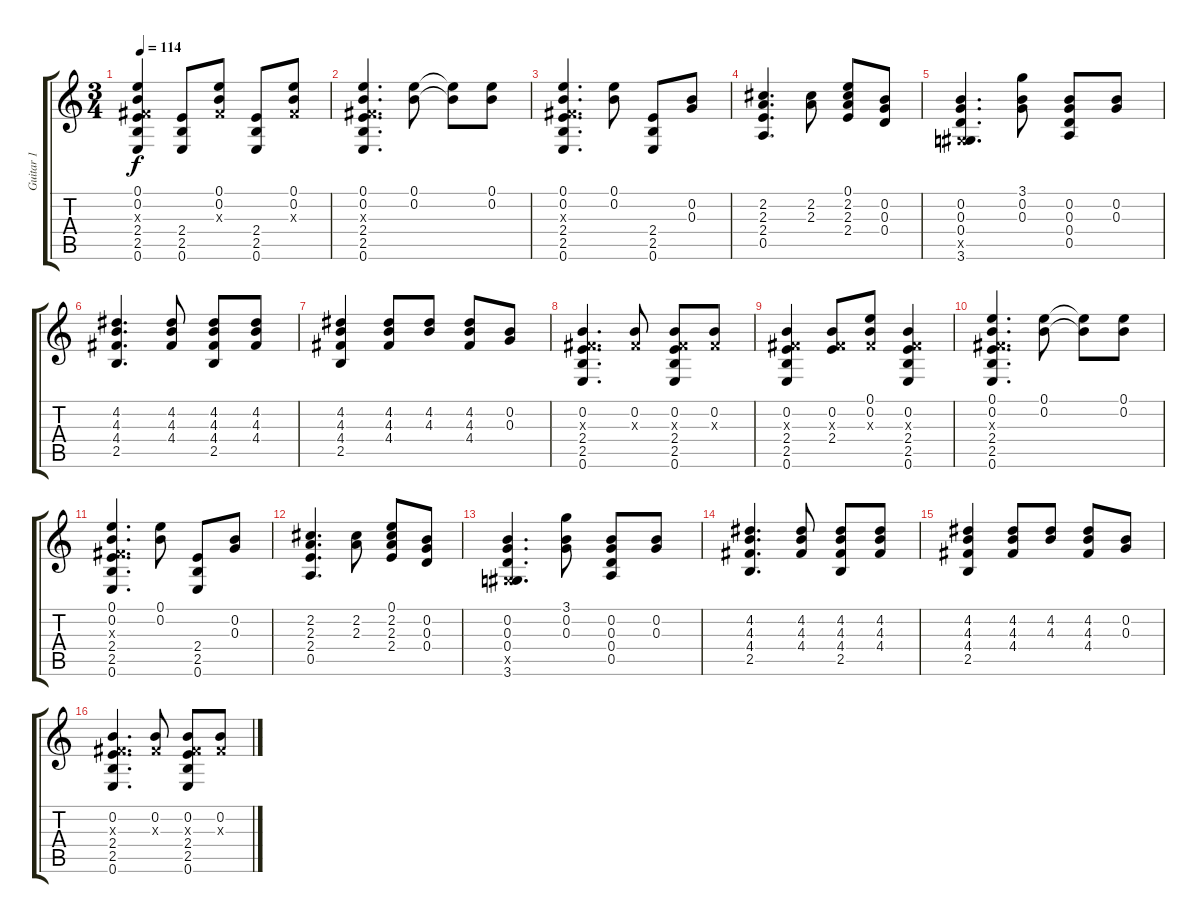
\track ("Guitar 1" "Guitar 1") {instrument acousticguitarsteel}
\staff {score tabs}
\tuning (E4 B3 G3 D3 A2 E2) {hide}
\ts (3 4)
\tempo 114
\clef g2
\ks c
(0.1 0.2 -1.3{x} 2.4 2.5 0.6).4{dy f} (2.4 2.5 0.6).8 (0.1 0.2 -1.3{x}).8 (2.4 2.5 0.6).8 (0.1 0.2 -1.3{x}).8 |
(0.1 0.2 -1.3{x} 2.4 2.5 0.6).4{d} (0.1 0.2).8 (0.1{t} 0.2{t}).8 (0.1 0.2).8 |
(0.1 0.2 -1.3{x} 2.4 2.5 0.6).4{d} (0.1 0.2).8 (2.4 2.5 0.6).8 (0.2 0.3).8 |
(2.2 2.3 2.4 0.5).4{d} (2.2 2.3).8 (0.1 2.2 2.3 2.4).8 (0.2 0.3 0.4).8 |
(0.2 0.3 0.4 -1.5{x} 3.6).4{d} (3.1 0.2 0.3).8 (0.2 0.3 0.4 0.5).8 (0.2 0.3).8 |
(4.2 4.3 4.4 2.5).4{d} (4.2 4.3 4.4).8 (4.2 4.3 4.4 2.5).8 (4.2 4.3 4.4).8 |
(4.2 4.3 4.4 2.5).4 (4.2 4.3 4.4).8 (4.2 4.3).8 (4.2 4.3 4.4).8 (0.2 0.3).8 |
(0.2 -1.3{x} 2.4 2.5 0.6).4{d} (0.2 -1.3{x}).8 (0.2 -1.3{x} 2.4 2.5 0.6).8 (0.2 -1.3{x}).8 |
(0.2 -1.3{x} 2.4 2.5 0.6).4 (0.2 -1.3{x} 2.4).8 (0.1 0.2 -1.3{x}).8 (0.2 -1.3{x} 2.4 2.5 0.6).4 |
(0.1 0.2 -1.3{x} 2.4 2.5 0.6).4{d} (0.1 0.2).8 (0.1{t} 0.2{t}).8 (0.1 0.2).8 |
(0.1 0.2 -1.3{x} 2.4 2.5 0.6).4{d} (0.1 0.2).8 (2.4 2.5 0.6).8 (0.2 0.3).8 |
(2.2 2.3 2.4 0.5).4{d} (2.2 2.3).8 (0.1 2.2 2.3 2.4).8 (0.2 0.3 0.4).8 |
(0.2 0.3 0.4 -1.5{x} 3.6).4{d} (3.1 0.2 0.3).8 (0.2 0.3 0.4 0.5).8 (0.2 0.3).8 |
(4.2 4.3 4.4 2.5).4{d} (4.2 4.3 4.4).8 (4.2 4.3 4.4 2.5).8 (4.2 4.3 4.4).8 |
(4.2 4.3 4.4 2.5).4 (4.2 4.3 4.4).8 (4.2 4.3).8 (4.2 4.3 4.4).8 (0.2 0.3).8 |
(0.2 -1.3{x} 2.4 2.5 0.6).4{d} (0.2 -1.3{x}).8 (0.2 -1.3{x} 2.4 2.5 0.6).8 (0.2 -1.3{x}).8
